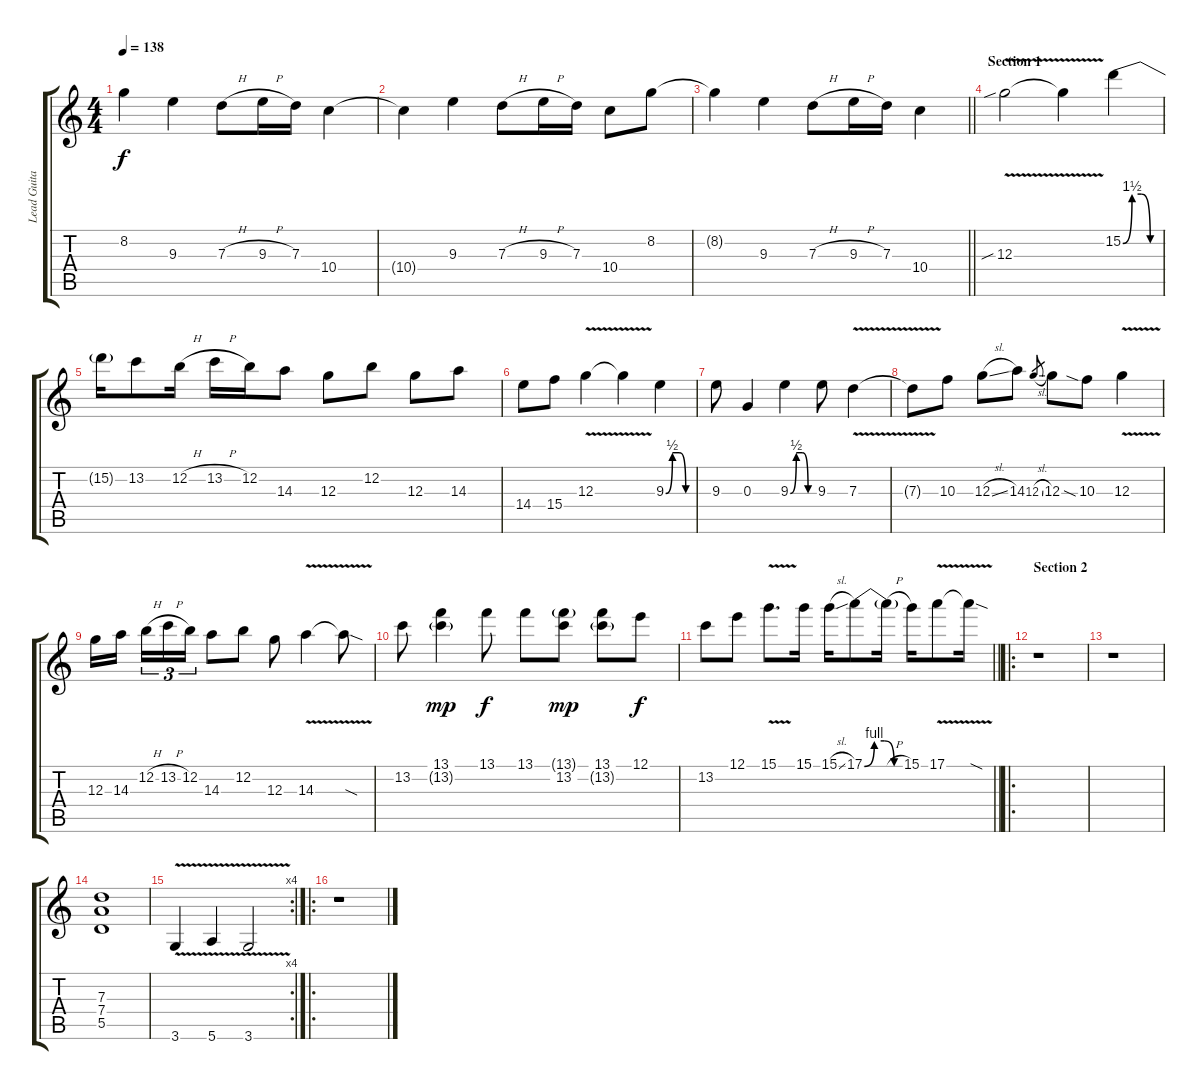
\track ("Lead Guitar" "Lead Guita") {instrument overdrivenguitar}
\staff {score tabs}
\tuning (E4 B3 G3 D3 A2 E2) {hide}
\ts (4 4)
\tempo 138
\clef g2
\ks c
8.2{t}.4{dy f} 9.3.4 7.3{h}.8 9.3{h}.16 7.3.16 10.4.4 |
10.4{t}.4 9.3.4 7.3{h}.8 9.3{h}.16 7.3.16 10.4.8 8.2.8 |
\barLineRight lightlight
8.2{t}.4 9.3.4 7.3{h}.8 9.3{h}.16 7.3.16 10.4.4 |
\section ("" "Section 1")
12.3{v sib}.2{volume 12} 12.3{t}.4 15.2{be (custom 0 0 15 6 30 6 45 0 60 0)}.4 |
15.2{t}.16 13.2.8 12.2{h}.16 13.2{h}.16 12.2.16 14.3.8 12.3.8 12.2.8 12.3.8 14.3.8 |
14.4.8 15.4.8 12.3{v}.4 12.3{t}.4 9.3{be (custom 0 0 15 2 30 2 45 0 60 0)}.4 |
9.3.8 0.3.4 9.3{be (custom 0 0 15 2 30 2 45 0 60 0)}.4 9.3.8 7.3{v}.4 |
7.3{t}.8 10.3.8 12.3{sl}.8 14.3.8 12.3{sl}.8{gr} 12.3.8 10.3{sia}.8 12.3{v}.4 |
12.3.16 14.3.16{beam splitsecondary} 12.2{h}.16{tu (3 2)} 13.2{h}.16{tu (3 2)} 12.2.16{tu (3 2)} 14.3.8 12.2.8 12.3.8 14.3{v}.4 14.3{sod t}.8 |
13.2.8 (13.1 13.2{g}).4{dy mp} 13.1.8{dy f} 13.1.8 (13.1{g} 13.2).8{dy mp} (13.1 13.2{g}).8 12.1.8{dy f} |
\barLineRight lightlight
13.2.8 12.1.8 15.1{v}.8{d} 15.1.16 15.1{sl}.16 17.1{be (custom 0 0 15 4 30 4 45 0 60 0)}.8 17.1{h t}.16 15.1.16 17.1{v}.8 17.1{sod t}.16 |
\ro
\section ("" "Section 2")
r.1 |
r.1 |
(7.3 7.4 5.5).1 |
\rc 4
3.6{v}.4 5.6{v}.4 3.6{v}.2 |
\ro
r.1
